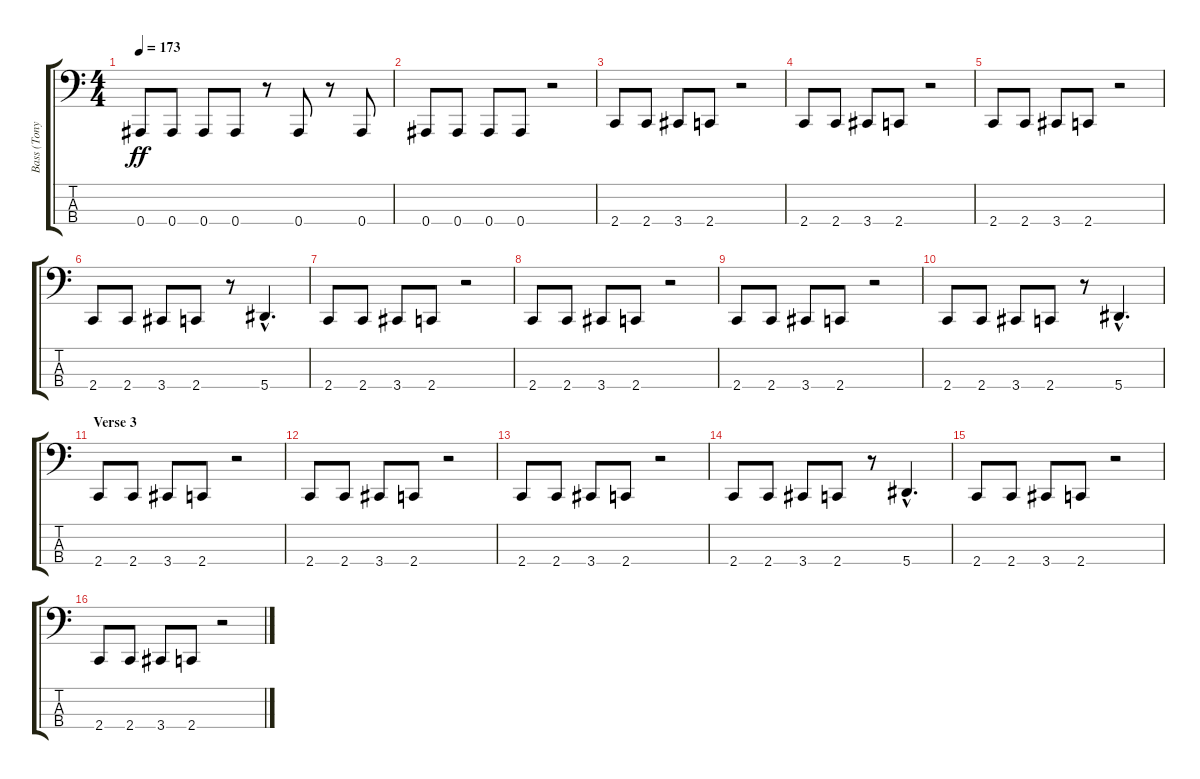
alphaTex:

\track ("Bass (Tony Campos)" "Bass (Tony") {instrument slapbass2}
\staff {score tabs}
\tuning (Eb2 Bb1 F1 Bb0) {hide}
\ts (4 4)
\tempo 173
\clef f4
\ks c
0.4.8{dy ff} 0.4.8 0.4.8 0.4.8 r.8 0.4.8 r.8 0.4.8 |
0.4.8 0.4.8 0.4.8 0.4.8 r.2 |
2.4.8 2.4.8 3.4.8 2.4.8 r.2 |
2.4.8 2.4.8 3.4.8 2.4.8 r.2 |
2.4.8 2.4.8 3.4.8 2.4.8 r.2 |
2.4.8 2.4.8 3.4.8 2.4.8 r.8 5.4{hac}.4{d} |
2.4.8 2.4.8 3.4.8 2.4.8 r.2 |
2.4.8 2.4.8 3.4.8 2.4.8 r.2 |
2.4.8 2.4.8 3.4.8 2.4.8 r.2 |
2.4.8 2.4.8 3.4.8 2.4.8 r.8 5.4{hac}.4{d} |
\section ("" "Verse 3")
2.4.8 2.4.8 3.4.8 2.4.8 r.2 |
2.4.8 2.4.8 3.4.8 2.4.8 r.2 |
2.4.8 2.4.8 3.4.8 2.4.8 r.2 |
2.4.8 2.4.8 3.4.8 2.4.8 r.8 5.4{hac}.4{d} |
2.4.8 2.4.8 3.4.8 2.4.8 r.2 |
2.4.8 2.4.8 3.4.8 2.4.8 r.2
